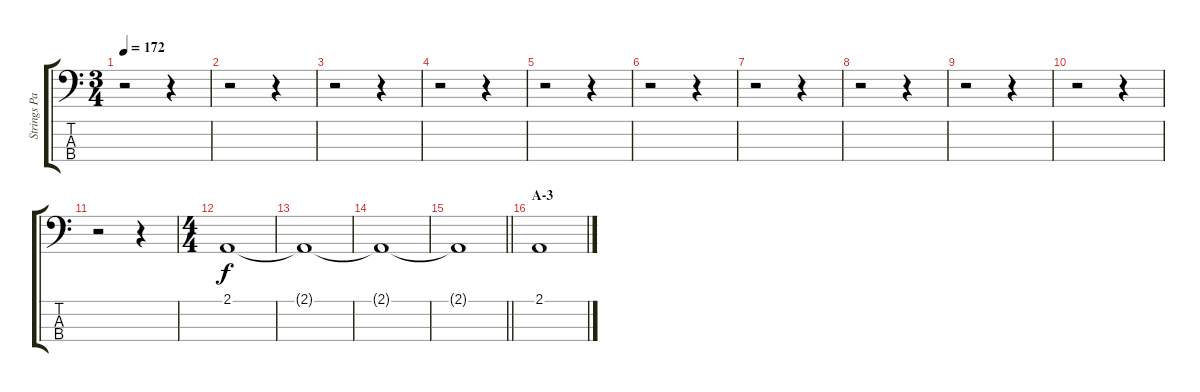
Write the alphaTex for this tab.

\track ("Strings Pad II" "Strings Pa") {instrument stringensemble2}
\staff {score tabs}
\tuning (G2 D2 A1 E1) {hide}
\ts (3 4)
\tempo 172
\clef f4
\ks c
r.2{dy f} r.4 |
r.2 r.4 |
r.2 r.4 |
r.2 r.4 |
r.2 r.4 |
r.2 r.4 |
r.2 r.4 |
r.2 r.4 |
r.2 r.4 |
r.2 r.4 |
r.2 r.4 |
\ts (4 4)
2.1.1 |
2.1{t}.1 |
2.1{t}.1 |
\barLineRight lightlight
2.1{t}.1 |
\section ("" "A-3")
2.1.1
